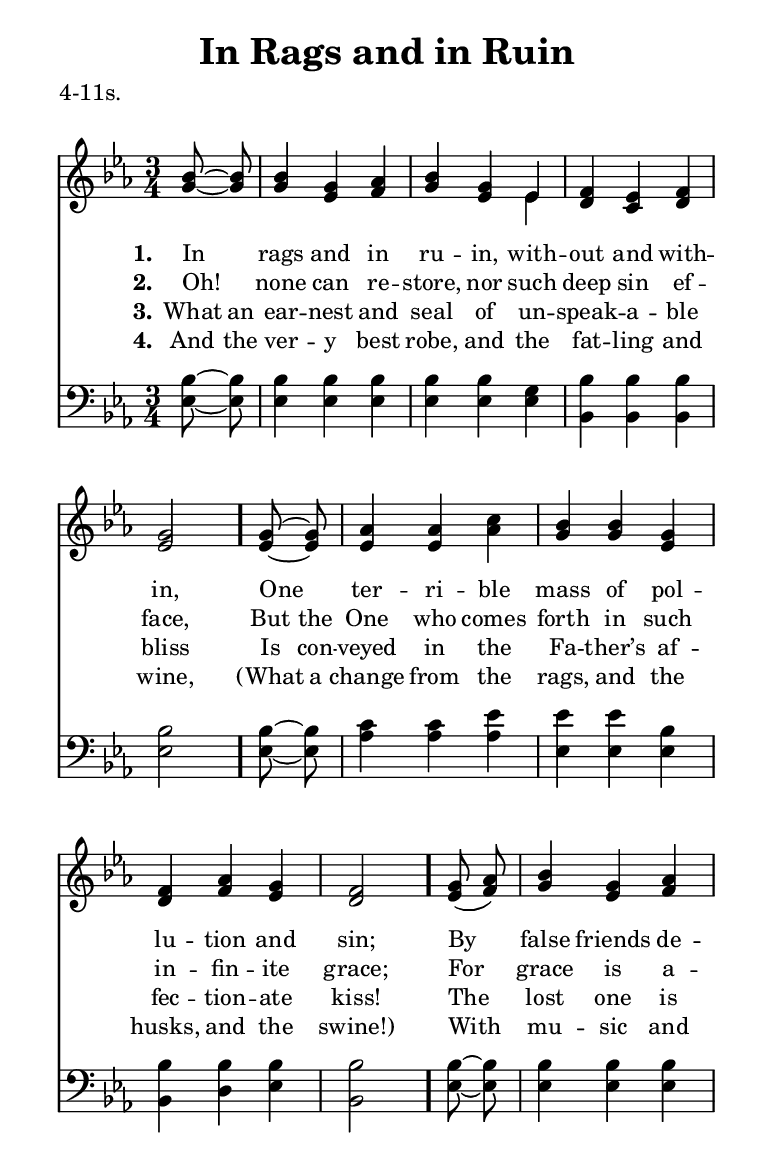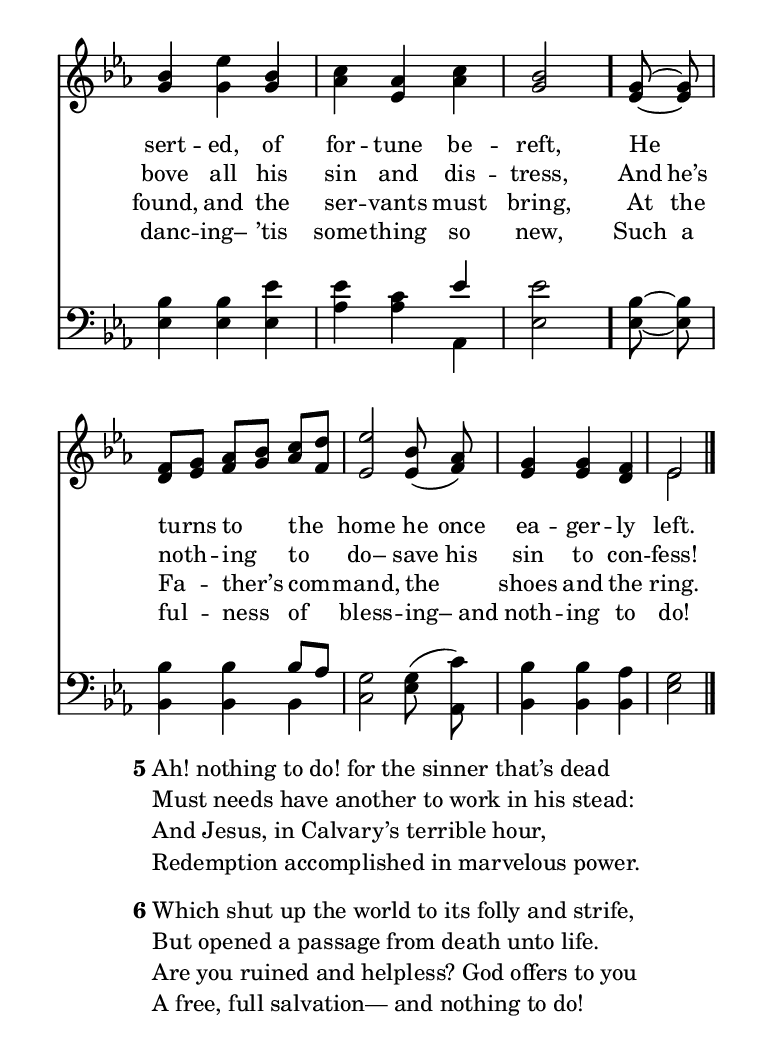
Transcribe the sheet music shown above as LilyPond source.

\include "common/global.ily"
\paper {
  \include "common/paper.ily"
  ragged-bottom = ##t
  ragged-last-bottom = ##t
  page-count = ##f
}

\header{
  %gospel
  hymnnumber = "26"
  title = "In Rags and in Ruin"
  tunename = "Comfort"
  meter = "4-11s."
  poet = ""
  composer = ""
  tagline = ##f
}

% for fermata in MIDI
ta = { \tempo 4=90 }
tb = { \tempo 4=45 }

patternAA = { c8 ~ c8 | c4 c4 c4 | c4 c4 c4 | c4 c4 c4 | c2 }
patternAB = { c8( c8) | c4 c4 c4 | c4 c4 c4 | c4 c4 c4 | c2 }

patternBA = { c8 ~ c8 | c8[ c8] c8[ c8] c8[ c8] | c2 c8( c8) | c4 c4 c4 | c2 }
patternBB = { c8 ~ c8 | c4      c4      c8[ c8] | c2 c8( c8) | c4 c4 c4 | c2 }
patternBC = { c8 ~ c8 | c4      c4      c4      | c2 c8( c8) | c4 c4 c4 | c2 }

global = {
  \include "common/overrides.ily"
  \override Staff.TimeSignature.style = #'numbered
  \time 3/4
  \override Score.MetronomeMark.transparent = ##t % hide all fermata changes too
  \ta
  \key ees \major
  \partial 4
  \autoBeamOff
}

notesSoprano = {
\global
\relative c'' {

  \changePitch \patternAA { bes bes | bes g aes       | bes g ees   | f ees f | g   }
  \changePitch \patternAA { g g     | aes aes c       | bes bes g   | f aes g | f   }
  \changePitch \patternAB { g aes   | bes g aes       | bes ees bes | c aes c | bes }
  \changePitch \patternBA { g g     | f g aes bes c d | ees bes aes | g g f   | ees }

  \bar "|."

}
}

notesAlto = {
\global
\relative e' {

  \changePitch \patternAA { g g     | g ees f         | g ees ees | d c d       | ees }
  \changePitch \patternAA { ees ees | ees ees aes     | g g ees   | d f ees     | d   }
  \changePitch \patternAB { ees f   | g ees f         | g g g     | aes ees aes | g   }
  \changePitch \patternBA { ees ees | d ees f g aes f | ees ees f | ees ees d   | ees }

}
}

notesTenor = {
\global
\relative a {

  \changePitch \patternAA { bes bes | bes bes bes     | bes bes g   | bes bes bes | bes }
  \changePitch \patternAA { bes bes | c c ees         | ees ees bes | bes bes bes | bes }
  \changePitch \patternAA { bes bes | bes bes bes     | bes bes ees | ees c ees   | ees }
  \changePitch \patternBB { bes bes | bes bes bes aes | g g c       | bes bes aes | g   }

}
}

notesBass = {
\global
\relative f {

  \changePitch \patternAA { ees ees | ees ees ees | ees ees ees | bes bes bes  | ees  }
  \changePitch \patternAA { ees ees | aes aes aes | ees ees ees | bes d ees    | bes  }
  \changePitch \patternAA { ees ees | ees ees ees | ees ees ees | aes aes aes, | ees' }
  \changePitch \patternBC { ees ees | bes bes bes | c ees aes,  | bes bes bes  | ees  }

}
}

wordsA = \lyricmode {
\set stanza = "1."

In rags and in ru -- in, with -- out and with -- in, \bar "."
One ter -- ri -- ble mass of pol -- lu -- tion and sin; \bar "."
By false friends de -- sert -- ed, of for -- tune be -- reft, \bar "."
He turns to the home { \mon } he once { \moff } ea -- ger -- ly left. \bar "."

}

wordsB = \lyricmode {
\set stanza = "2."

Oh! none can re -- store, nor such deep sin ef -- face,
{ \mon } But the { \moff } One who comes forth in such in -- fin -- ite grace;
For grace is a -- bove all his sin and dis -- tress,
{ \mon } And he’s { \moff } noth -- ing to do– { \mon } save his { \moff } sin to con -- fess!

}

wordsC = \lyricmode {
\set stanza = "3."

{ \mon } What an { \moff } ear -- nest and seal of un -- speak -- a -- ble bliss
{ \mon } Is con -- veyed { \moff } in the Fa -- ther’s af -- fec -- tion -- ate kiss!
The lost one is found, and the ser -- vants must bring,
{ \mon } At the { \moff } Fa -- ther’s com -- mand, the shoes and the ring.

}

wordsD = \lyricmode {
\set stanza = "4."

{ \mon } And the { \moff } ver -- y best robe, and the fat -- ling and wine,
{ \mon } (What a { \moff } change from the rags, and the husks, and the swine!)
With mu -- sic and danc -- ing– ’tis some -- thing so new,
{ \mon } Such a { \moff } ful -- ness of bless -- ing– and noth -- ing to do!

}

wordsE = \markuplist {

\line { Ah! nothing to do! for the sinner that’s dead }
\line { Must needs have another to work in his stead: }
\line { And Jesus, in Calvary’s terrible hour,        }
\line { Redemption accomplished in marvelous power.   }

}

wordsF = \markuplist {

\line { Which shut up the world to its folly and strife, }
\line { But opened a passage from death unto life.       }
\line { Are you ruined and helpless? God offers to you   }
\line { A free, full salvation— and nothing to do!       }

}

\score {
  \context ChoirStaff <<
    \context Staff = upper <<
      \set Staff.autoBeaming = ##f
      \set ChoirStaff.systemStartDelimiter = #'SystemStartBar
      \set ChoirStaff.printPartCombineTexts = ##f
      \partcombine #'(2 . 9) \notesSoprano \notesAlto
      \context NullVoice = sopranos { \voiceOne << \notesSoprano >> }
      \context NullVoice = altos { \voiceTwo << \notesAlto >> }
      \context Lyrics = one   \lyricsto sopranos \wordsA
      \context Lyrics = two   \lyricsto sopranos \wordsB
      \context Lyrics = three \lyricsto sopranos \wordsC
      \context Lyrics = four  \lyricsto sopranos \wordsD
    >>
    \context Staff = men <<
      \set Staff.autoBeaming = ##f
      \clef bass
      \set ChoirStaff.printPartCombineTexts = ##f
      \partcombine #'(2 . 9) \notesTenor \notesBass
      \context NullVoice = tenors { \voiceOne << \notesTenor >> }
      \context NullVoice = basses { \voiceTwo << \notesBass >> }
    >>
  >>
  \layout {
    \include "common/layout.ily"
  }
  \midi{
    \include "common/midi.ily"
  }
}

\markup { \raise #4 \fill-line { \column {
  \line{ \bold 5 \column { \wordsE } } \combine \null \vspace #0.4
  \line{ \bold 6 \column { \wordsF } }
} } }

\version "2.19.49"  % necessary for upgrading to future LilyPond versions.

% vi:set et ts=2 sw=2 ai nocindent syntax=lilypond:
